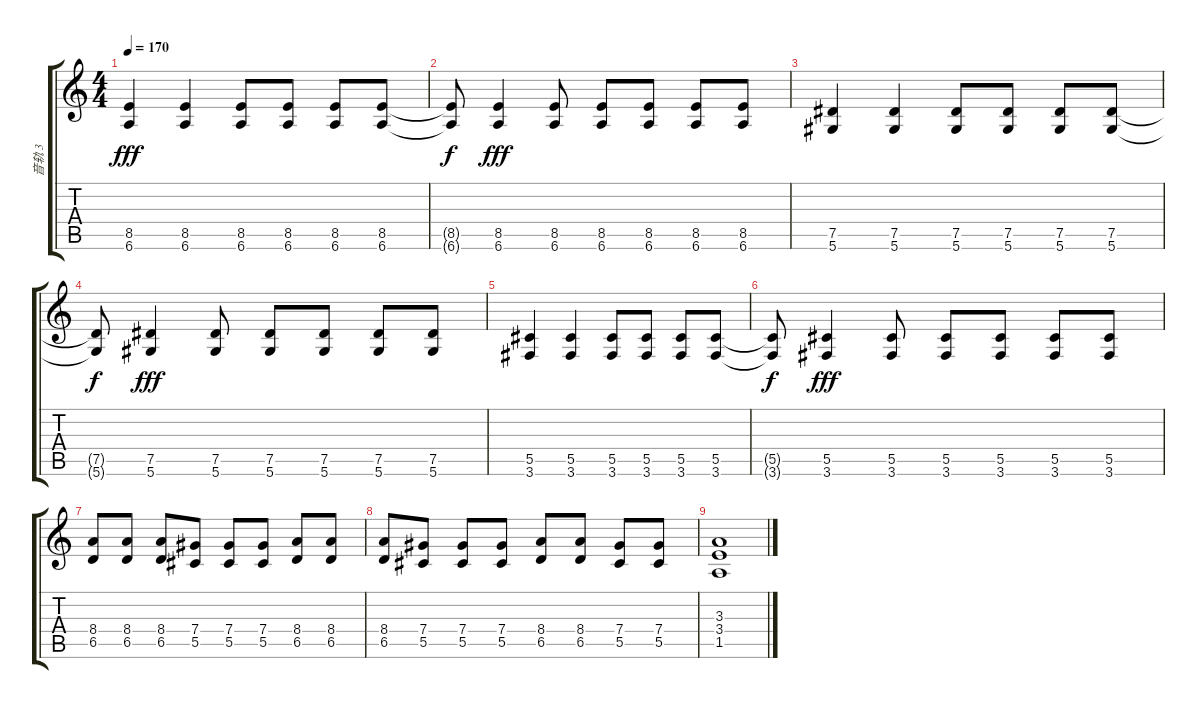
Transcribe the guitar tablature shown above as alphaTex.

\track ("音轨 3" "音轨 3") {instrument overdrivenguitar}
\staff {score tabs}
\tuning (Eb4 Bb3 Gb3 Db3 Ab2 Eb2) {hide}
\ts (4 4)
\tempo 170
\clef g2
\ks c
(8.5 6.6).4{dy fff} (8.5 6.6).4 (8.5 6.6).8 (8.5 6.6).8 (8.5 6.6).8 (8.5 6.6).8 |
(8.5{t} 6.6{t}).8{dy f} (8.5 6.6).4{dy fff} (8.5 6.6).8 (8.5 6.6).8 (8.5 6.6).8 (8.5 6.6).8 (8.5 6.6).8 |
(7.5 5.6).4 (7.5 5.6).4 (7.5 5.6).8 (7.5 5.6).8 (7.5 5.6).8 (7.5 5.6).8 |
(7.5{t} 5.6{t}).8{dy f} (7.5 5.6).4{dy fff} (7.5 5.6).8 (7.5 5.6).8 (7.5 5.6).8 (7.5 5.6).8 (7.5 5.6).8 |
(5.5 3.6).4 (5.5 3.6).4 (5.5 3.6).8 (5.5 3.6).8 (5.5 3.6).8 (5.5 3.6).8 |
(5.5{t} 3.6{t}).8{dy f} (5.5 3.6).4{dy fff} (5.5 3.6).8 (5.5 3.6).8 (5.5 3.6).8 (5.5 3.6).8 (5.5 3.6).8 |
(8.4 6.5).8 (8.4 6.5).8 (8.4 6.5).8 (7.4 5.5).8 (7.4 5.5).8 (7.4 5.5).8 (8.4 6.5).8 (8.4 6.5).8 |
(8.4 6.5).8 (7.4 5.5).8 (7.4 5.5).8 (7.4 5.5).8 (8.4 6.5).8 (8.4 6.5).8 (7.4 5.5).8 (7.4 5.5).8 |
(3.3 3.4 1.5).1
